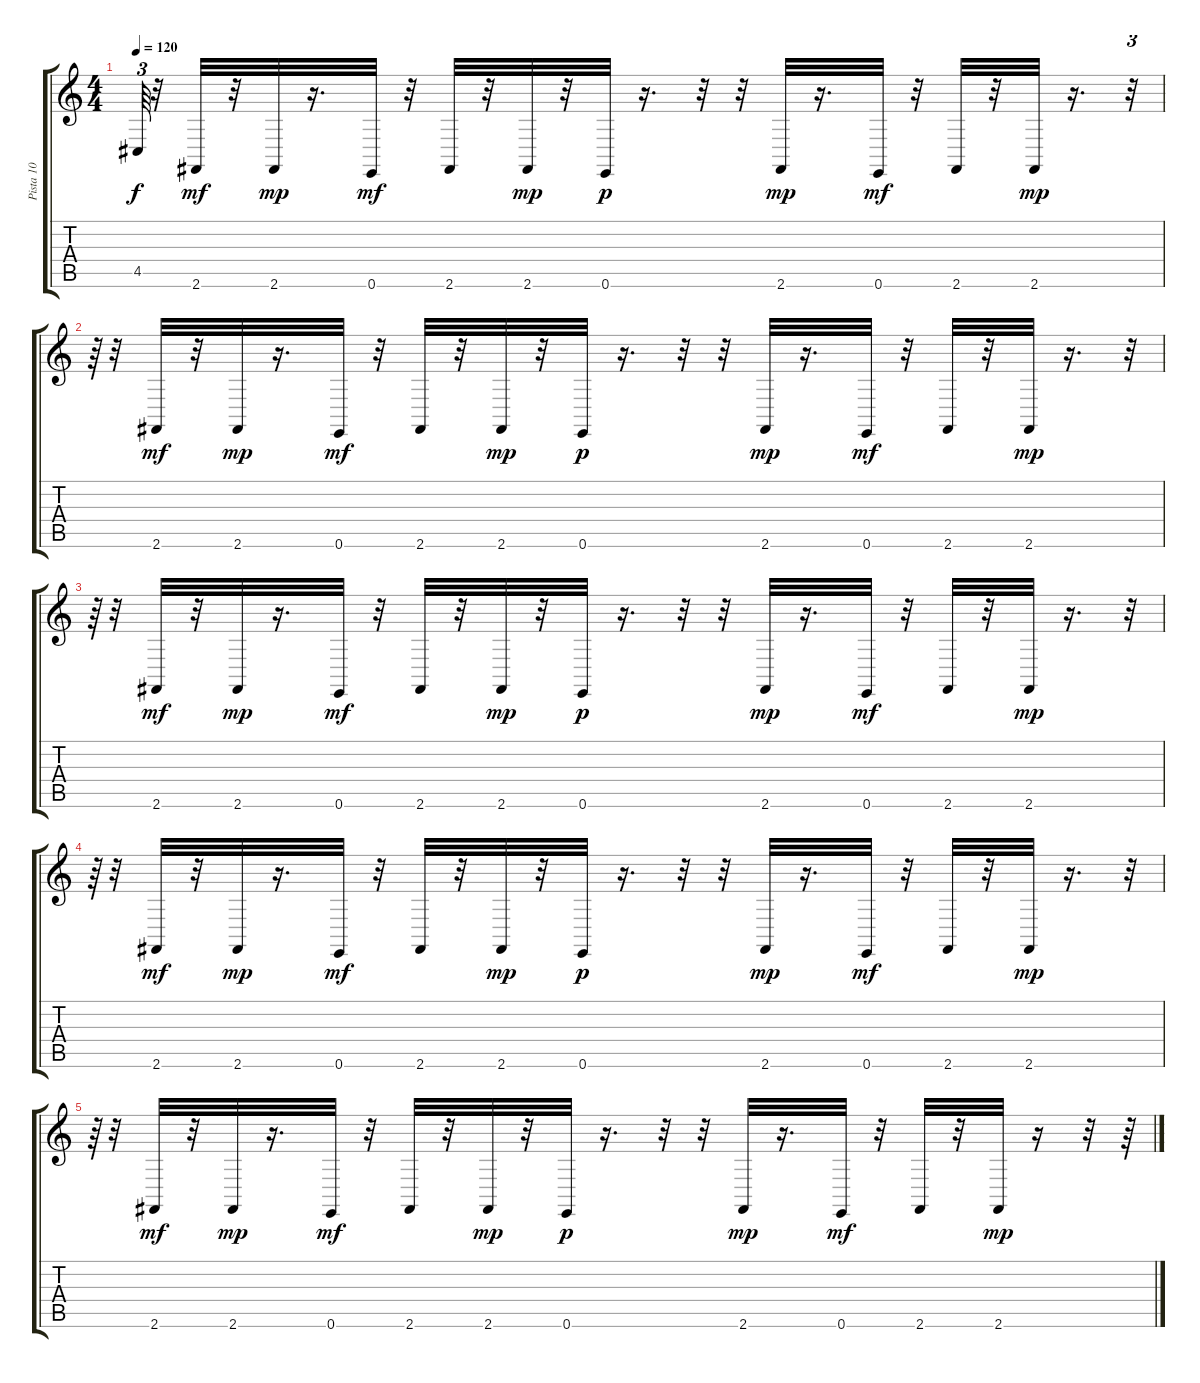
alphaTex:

\track ("Pista 10" "Pista 10") {instrument drawbarorgan}
\staff {score tabs}
\tuning (E4 B3 G3 D3 A2 E2) {hide}
\ts (4 4)
\tempo 120
\clef g2
\ks c
4.5{t}.64{tu (3 2) dy f} r.32 2.6.32{dy mf volume 6} r.32 2.6.32{dy mp} r.16{d} 0.6.32{dy mf volume 6} r.32 2.6.32{volume 6} r.32 2.6.32{dy mp volume 6} r.32 0.6.32{dy p} r.16{d} r.32{volume 6} r.32 2.6.32{dy mp volume 5} r.16{d} 0.6.32{dy mf volume 5} r.32 2.6.32{volume 5} r.32 2.6.32{dy mp volume 5} r.16{d} r.32{tu (3 2) volume 5} |
r.64{tu (3 2)} r.32 2.6.32{dy mf volume 5} r.32 2.6.32{dy mp volume 5} r.16{d} 0.6.32{dy mf volume 4} r.32 2.6.32 r.32 2.6.32{dy mp volume 4} r.32 0.6.32{dy p volume 4} r.16{d} r.32{volume 4} r.32 2.6.32{dy mp} r.16{d} 0.6.32{dy mf volume 4} r.32 2.6.32{volume 4} r.32 2.6.32{dy mp volume 3} r.16{d} r.32{tu (3 2) volume 3} |
r.64{tu (3 2)} r.32 2.6.32{dy mf volume 3} r.32 2.6.32{dy mp volume 3} r.16{d} 0.6.32{dy mf volume 3} r.32 2.6.32{volume 3} r.32 2.6.32{dy mp volume 3} r.32 0.6.32{dy p volume 2} r.16{d} r.32{volume 2} r.32 2.6.32{dy mp volume 2} r.16{d} 0.6.32{dy mf volume 2} r.32 2.6.32 r.32 2.6.32{dy mp volume 2} r.16{d} r.32{tu (3 2) volume 2} |
r.64{tu (3 2)} r.32 2.6.32{dy mf volume 2} r.32 2.6.32{dy mp} r.16{d} 0.6.32{dy mf volume 1} r.32 2.6.32{volume 1} r.32 2.6.32{dy mp volume 1} r.32 0.6.32{dy p} r.16{d} r.32{volume 1} r.32 2.6.32{dy mp volume 1} r.16{d} 0.6.32{dy mf volume 0} r.32 2.6.32{volume 0} r.32 2.6.32{dy mp volume 0} r.16{d} r.32{tu (3 2) volume 0} |
r.64{tu (3 2)} r.32 2.6.32{dy mf} r.32 2.6.32{dy mp} r.16{d} 0.6.32{dy mf} r.32 2.6.32 r.32 2.6.32{dy mp} r.32 0.6.32{dy p} r.16{d} r.32 r.32 2.6.32{dy mp} r.16{d} 0.6.32{dy mf} r.32 2.6.32 r.32 2.6.32{dy mp} r.16 r.32 r.64
